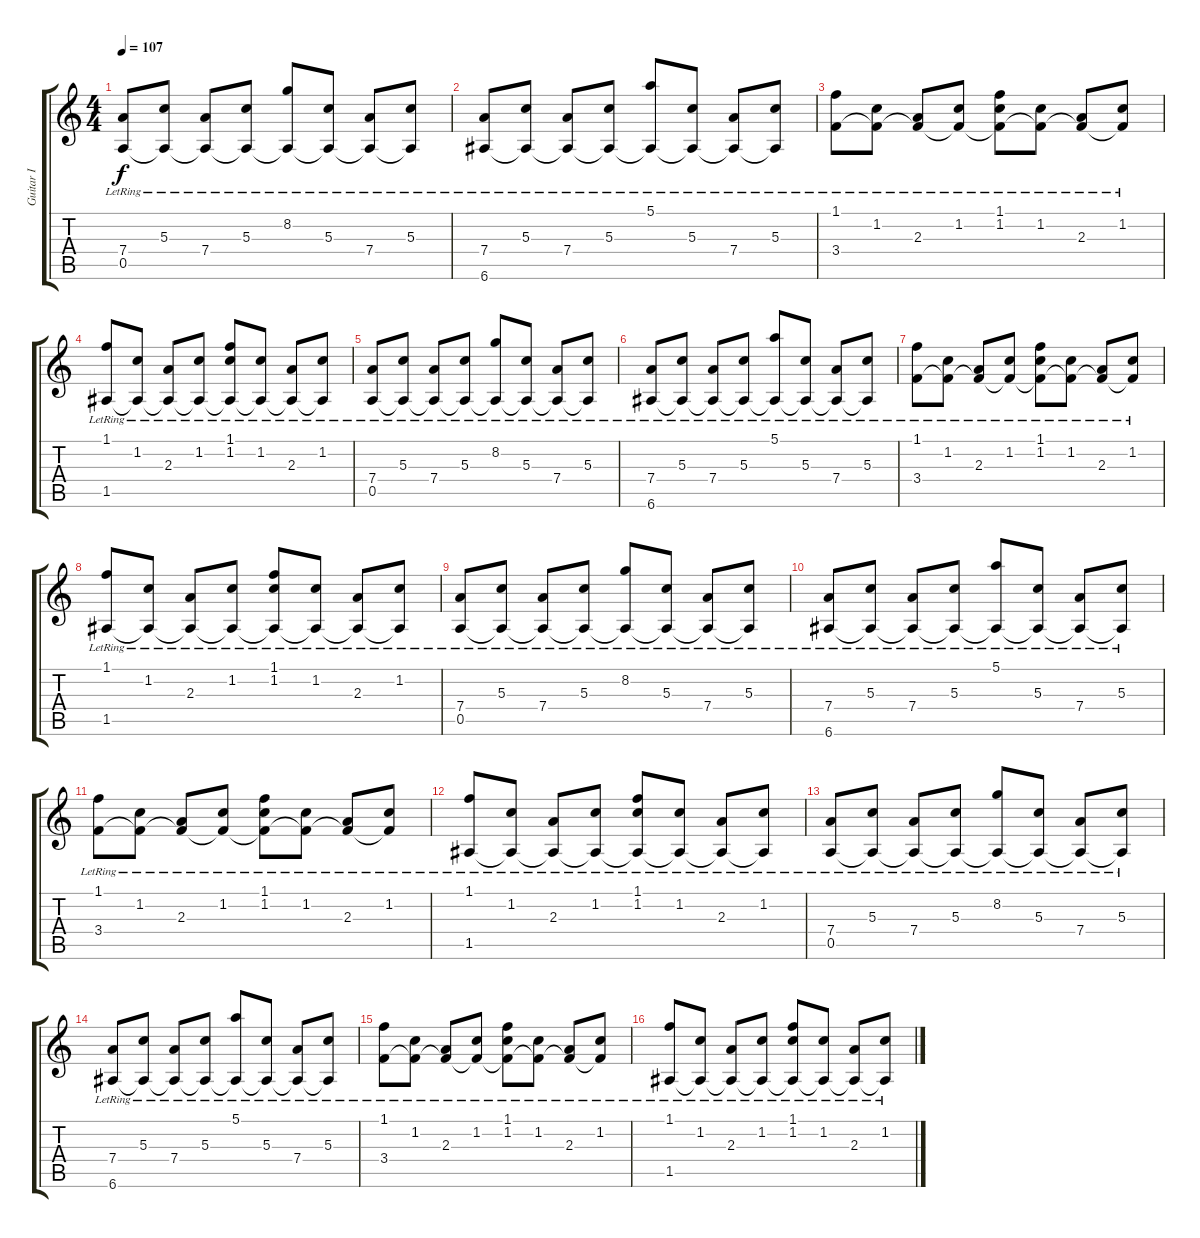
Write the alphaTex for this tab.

\track ("Guitar I" "Guitar I") {instrument acousticguitarnylon}
\staff {score tabs}
\tuning (E4 B3 G3 D3 A2 E2) {hide}
\ts (4 4)
\tempo 107
\clef g2
\ks c
(7.4{lr} 0.5{lr}).8{dy f} (5.3{lr} 0.5{t}).8 (7.4{lr} 0.5{t}).8 (5.3{lr} 0.5{t}).8 (8.2{lr} 0.5{t}).8 (5.3{lr} 0.5{t}).8 (7.4{lr} 0.5{t}).8 (5.3{lr} 0.5{t}).8 |
(7.4{lr} 6.6{lr}).8 (5.3{lr} 6.6{t}).8 (7.4{lr} 6.6{t}).8 (5.3{lr} 6.6{t}).8 (5.1{lr} 6.6{t}).8 (5.3{lr} 6.6{t}).8 (7.4{lr} 6.6{t}).8 (5.3{lr} 6.6{t}).8 |
(1.1{lr} 3.4{lr}).8 (1.2{lr} 3.4{t}).8 (2.3{lr} 3.4{t}).8 (1.2{lr} 3.4{t}).8 (1.1{lr} 1.2{lr} 3.4{t}).8 (1.2{lr} 3.4{t}).8 (2.3{lr} 3.4{t}).8 (1.2{lr} 3.4{t}).8 |
(1.1{lr} 1.5{lr}).8 (1.2{lr} 1.5{t}).8 (2.3{lr} 1.5{t}).8 (1.2{lr} 1.5{t}).8 (1.1{lr} 1.2{lr} 1.5{t}).8 (1.2{lr} 1.5{t}).8 (2.3{lr} 1.5{t}).8 (1.2{lr} 1.5{t}).8 |
(7.4{lr} 0.5{lr}).8 (5.3{lr} 0.5{t}).8 (7.4{lr} 0.5{t}).8 (5.3{lr} 0.5{t}).8 (8.2{lr} 0.5{t}).8 (5.3{lr} 0.5{t}).8 (7.4{lr} 0.5{t}).8 (5.3{lr} 0.5{t}).8 |
(7.4{lr} 6.6{lr}).8 (5.3{lr} 6.6{t}).8 (7.4{lr} 6.6{t}).8 (5.3{lr} 6.6{t}).8 (5.1{lr} 6.6{t}).8 (5.3{lr} 6.6{t}).8 (7.4{lr} 6.6{t}).8 (5.3{lr} 6.6{t}).8 |
(1.1{lr} 3.4{lr}).8 (1.2{lr} 3.4{t}).8 (2.3{lr} 3.4{t}).8 (1.2{lr} 3.4{t}).8 (1.1{lr} 1.2{lr} 3.4{t}).8 (1.2{lr} 3.4{t}).8 (2.3{lr} 3.4{t}).8 (1.2{lr} 3.4{t}).8 |
(1.1{lr} 1.5{lr}).8 (1.2{lr} 1.5{t}).8 (2.3{lr} 1.5{t}).8 (1.2{lr} 1.5{t}).8 (1.1{lr} 1.2{lr} 1.5{t}).8 (1.2{lr} 1.5{t}).8 (2.3{lr} 1.5{t}).8 (1.2{lr} 1.5{t}).8 |
(7.4{lr} 0.5{lr}).8 (5.3{lr} 0.5{t}).8 (7.4{lr} 0.5{t}).8 (5.3{lr} 0.5{t}).8 (8.2{lr} 0.5{t}).8 (5.3{lr} 0.5{t}).8 (7.4{lr} 0.5{t}).8 (5.3{lr} 0.5{t}).8 |
(7.4{lr} 6.6{lr}).8 (5.3{lr} 6.6{t}).8 (7.4{lr} 6.6{t}).8 (5.3{lr} 6.6{t}).8 (5.1{lr} 6.6{t}).8 (5.3{lr} 6.6{t}).8 (7.4{lr} 6.6{t}).8 (5.3{lr} 6.6{t}).8 |
(1.1{lr} 3.4{lr}).8 (1.2{lr} 3.4{t}).8 (2.3{lr} 3.4{t}).8 (1.2{lr} 3.4{t}).8 (1.1{lr} 1.2{lr} 3.4{t}).8 (1.2{lr} 3.4{t}).8 (2.3{lr} 3.4{t}).8 (1.2{lr} 3.4{t}).8 |
(1.1{lr} 1.5{lr}).8 (1.2{lr} 1.5{t}).8 (2.3{lr} 1.5{t}).8 (1.2{lr} 1.5{t}).8 (1.1{lr} 1.2{lr} 1.5{t}).8 (1.2{lr} 1.5{t}).8 (2.3{lr} 1.5{t}).8 (1.2{lr} 1.5{t}).8 |
(7.4{lr} 0.5{lr}).8 (5.3{lr} 0.5{t}).8 (7.4{lr} 0.5{t}).8 (5.3{lr} 0.5{t}).8 (8.2{lr} 0.5{t}).8 (5.3{lr} 0.5{t}).8 (7.4{lr} 0.5{t}).8 (5.3{lr} 0.5{t}).8 |
(7.4{lr} 6.6{lr}).8 (5.3{lr} 6.6{t}).8 (7.4{lr} 6.6{t}).8 (5.3{lr} 6.6{t}).8 (5.1{lr} 6.6{t}).8 (5.3{lr} 6.6{t}).8 (7.4{lr} 6.6{t}).8 (5.3{lr} 6.6{t}).8 |
(1.1{lr} 3.4{lr}).8 (1.2{lr} 3.4{t}).8 (2.3{lr} 3.4{t}).8 (1.2{lr} 3.4{t}).8 (1.1{lr} 1.2{lr} 3.4{t}).8 (1.2{lr} 3.4{t}).8 (2.3{lr} 3.4{t}).8 (1.2{lr} 3.4{t}).8 |
(1.1{lr} 1.5{lr}).8 (1.2{lr} 1.5{t}).8 (2.3{lr} 1.5{t}).8 (1.2{lr} 1.5{t}).8 (1.1{lr} 1.2{lr} 1.5{t}).8 (1.2{lr} 1.5{t}).8 (2.3{lr} 1.5{t}).8 (1.2{lr} 1.5{t}).8
